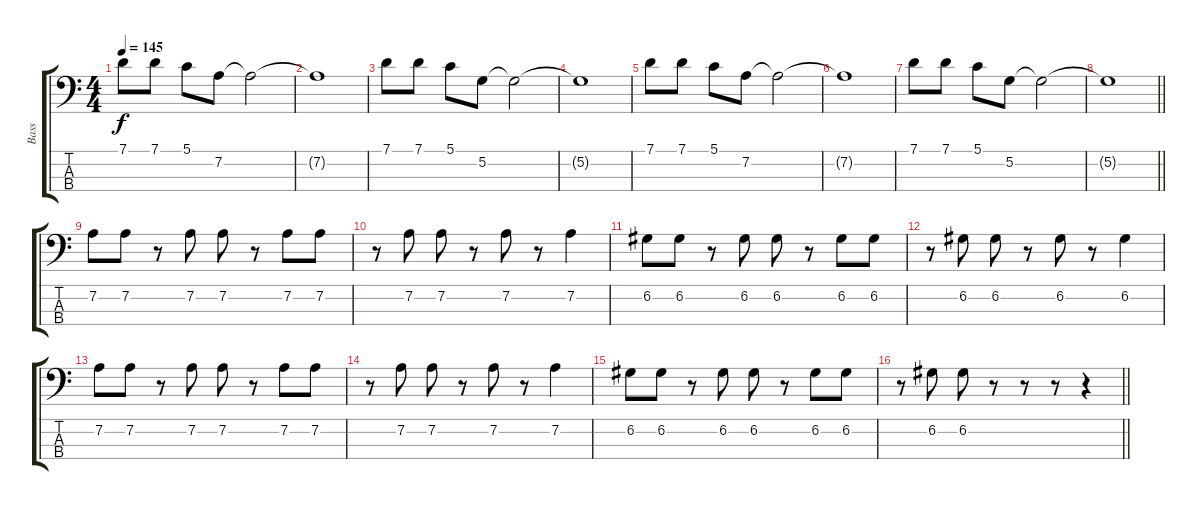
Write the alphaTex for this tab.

\track ("Bass" "Bass") {instrument electricbassfinger}
\staff {score tabs}
\tuning (G2 D2 A1 E1) {hide}
\ts (4 4)
\tempo 145
\clef f4
\ks c
7.1.8{dy f} 7.1.8 5.1.8 7.2.8 7.2{t}.2 |
7.2{t}.1 |
7.1.8 7.1.8 5.1.8 5.2.8 5.2{t}.2 |
5.2{t}.1 |
7.1.8 7.1.8 5.1.8 7.2.8 7.2{t}.2 |
7.2{t}.1 |
7.1.8 7.1.8 5.1.8 5.2.8 5.2{t}.2 |
\barLineRight lightlight
5.2{t}.1 |
7.2.8 7.2.8 r.8 7.2.8 7.2.8 r.8 7.2.8 7.2.8 |
r.8 7.2.8 7.2.8 r.8 7.2.8 r.8 7.2.4 |
6.2.8 6.2.8 r.8 6.2.8 6.2.8 r.8 6.2.8 6.2.8 |
r.8 6.2.8 6.2.8 r.8 6.2.8 r.8 6.2.4 |
7.2.8 7.2.8 r.8 7.2.8 7.2.8 r.8 7.2.8 7.2.8 |
r.8 7.2.8 7.2.8 r.8 7.2.8 r.8 7.2.4 |
6.2.8 6.2.8 r.8 6.2.8 6.2.8 r.8 6.2.8 6.2.8 |
\barLineRight lightlight
r.8 6.2.8 6.2.8 r.8 r.8 r.8 r.4
